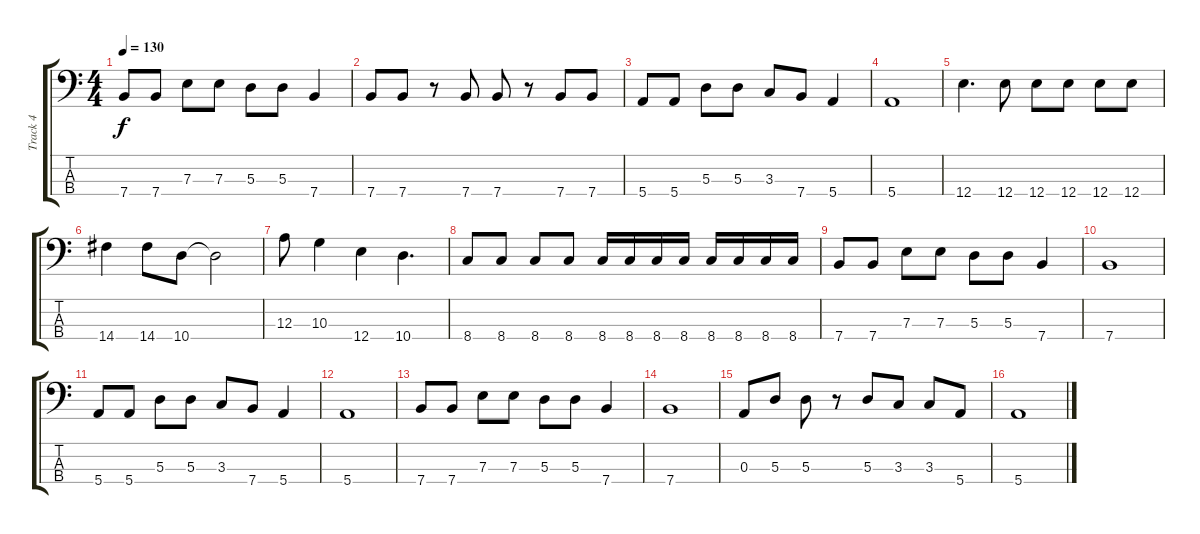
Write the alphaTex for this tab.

\track ("Track 4" "Track 4") {instrument electricbassfinger}
\staff {score tabs}
\tuning (G2 D2 A1 E1) {hide}
\ts (4 4)
\tempo 130
\clef f4
\ks c
7.4.8{dy f} 7.4.8 7.3.8 7.3.8 5.3.8 5.3.8 7.4.4 |
7.4.8 7.4.8 r.8 7.4.8 7.4.8 r.8 7.4.8 7.4.8 |
5.4.8 5.4.8 5.3.8 5.3.8 3.3.8 7.4.8 5.4.4 |
5.4.1 |
12.4.4{d} 12.4.8 12.4.8 12.4.8 12.4.8 12.4.8 |
14.4.4 14.4.8 10.4.8 10.4{t}.2 |
12.3.8 10.3.4 12.4.4 10.4.4{d} |
8.4.8 8.4.8 8.4.8 8.4.8 8.4.16 8.4.16 8.4.16 8.4.16 8.4.16 8.4.16 8.4.16 8.4.16 |
7.4.8 7.4.8 7.3.8 7.3.8 5.3.8 5.3.8 7.4.4 |
7.4.1 |
5.4.8 5.4.8 5.3.8 5.3.8 3.3.8 7.4.8 5.4.4 |
5.4.1 |
7.4.8 7.4.8 7.3.8 7.3.8 5.3.8 5.3.8 7.4.4 |
7.4.1 |
0.3.8 5.3.8 5.3.8 r.8 5.3.8 3.3.8 3.3.8 5.4.8 |
5.4.1
